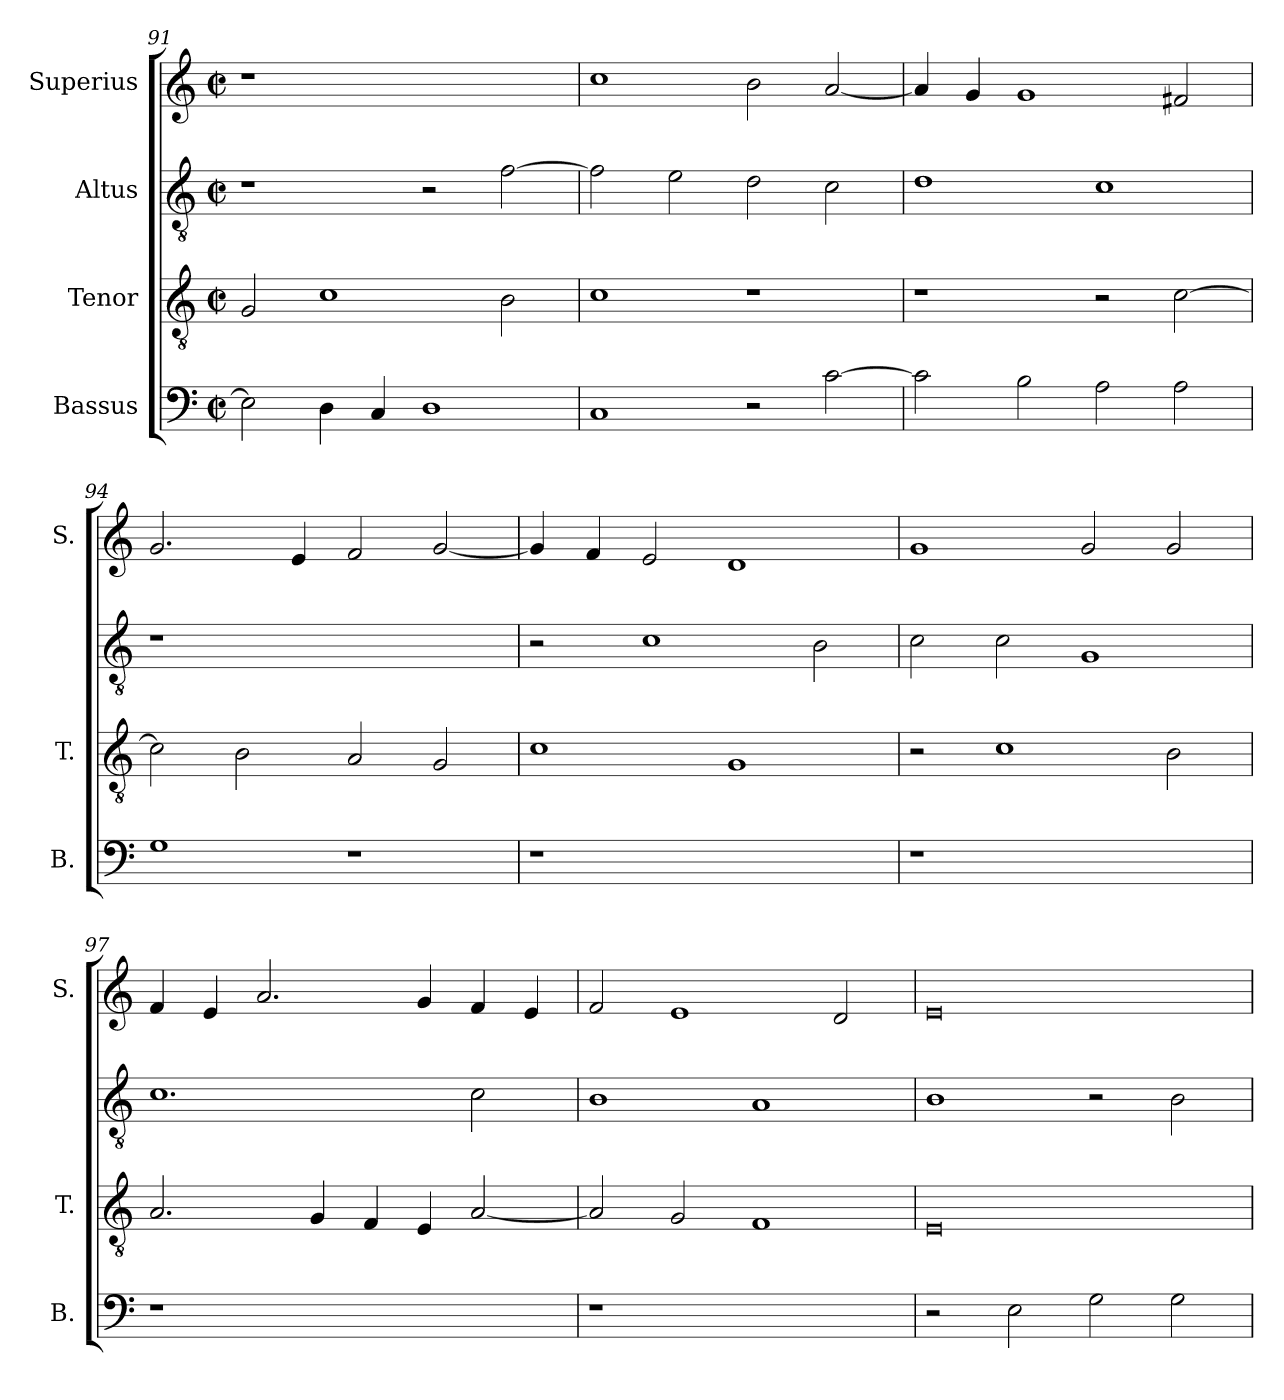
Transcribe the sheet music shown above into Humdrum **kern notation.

**kern	**kern	**kern	**kern
*part4	*part3	*part2	*part1
*staff4	*staff3	*staff2	*staff1
*I"Bassus	*I"Tenor	*I"Altus	*I"Superius
*I'B.	*I'T.	*	*I'S.
*clefF4	*clefGv2	*clefGv2	*clefG2
*	*ITrd7c12	*ITrd7c12	*
*k[]	*k[]	*k[]	*k[]
*C:	*C:	*C:	*C:
*M2/2	*M2/2	*M2/2	*M2/2
*met(c|)	*met(c|)	*met(c|)	*met(c|)
=91	=91	=91	=91
!	!	!	!LO:N:vis=1
2Ei\]	2GGi/	1r	1r
4Di\	1Ci	.	.
4Ci/	.	.	.
1Di	.	2r	1ryy
.	2BBi\	[>2Fi\	.
=92	=92	=92	=92
1Ci	1Ci	2Fi\]	1cci
.	.	2Ei\	.
2r	1r	2Di\	2bi\
[>2ci\	.	2Ci\	[<2ai/
!!LO:LB:g=z
=93	=93	=93	=93
2ci\]	1r	1Di	4ai/]
.	.	.	4gi/
2Bi\	.	.	1gi
2Ai\	2r	1Ci	.
2Ai\	[>2Ci\	.	2f#Xi/
=94	=94	=94	=94
!	!	!LO:N:vis=1	!
1Gi	2Ci\]	1r	2.gi/
.	2BBi\	.	.
.	.	.	4ei/
1r	2AAi/	1ryy	2fi/
.	2GGi/	.	[<2gi/
=95	=95	=95	=95
!LO:N:vis=1	!	!	!
1r	1Ci	2r	4gi/]
.	.	.	4fi/
.	.	1Ci	2ei/
1ryy	1GGi	.	1di
.	.	2BBi\	.
=96	=96	=96	=96
!LO:N:vis=1	!	!	!
1r	2r	2Ci\	1gi
.	1Ci	2Ci\	.
1ryy	.	1GGi	2gi/
.	2BBi\	.	2gi/
=97	=97	=97	=97
!LO:N:vis=1	!	!	!
1r	2.AAi/	1.Ci	4fi/
.	.	.	4ei/
.	.	.	2.ai/
.	4GGi/	.	.
1ryy	4FFi/	.	.
.	4EEi/	.	4gi/
.	[<2AAi/	2Ci\	4fi/
.	.	.	4ei/
!!LO:PB:g=z
=98	=98	=98	=98
!LO:N:vis=1	!	!	!
1r	2AAi/]	1BBi	2fi/
.	2GGi/	.	1ei
1ryy	1FFi	1AAi	.
.	.	.	2di/
=99	=99	=99	=99
2r	0EEi	1BBi	0ei
2Ei\	.	.	.
2Gi\	.	2r	.
2Gi\	.	2BBi\	.
=	=	=	=
*-	*-	*-	*-
